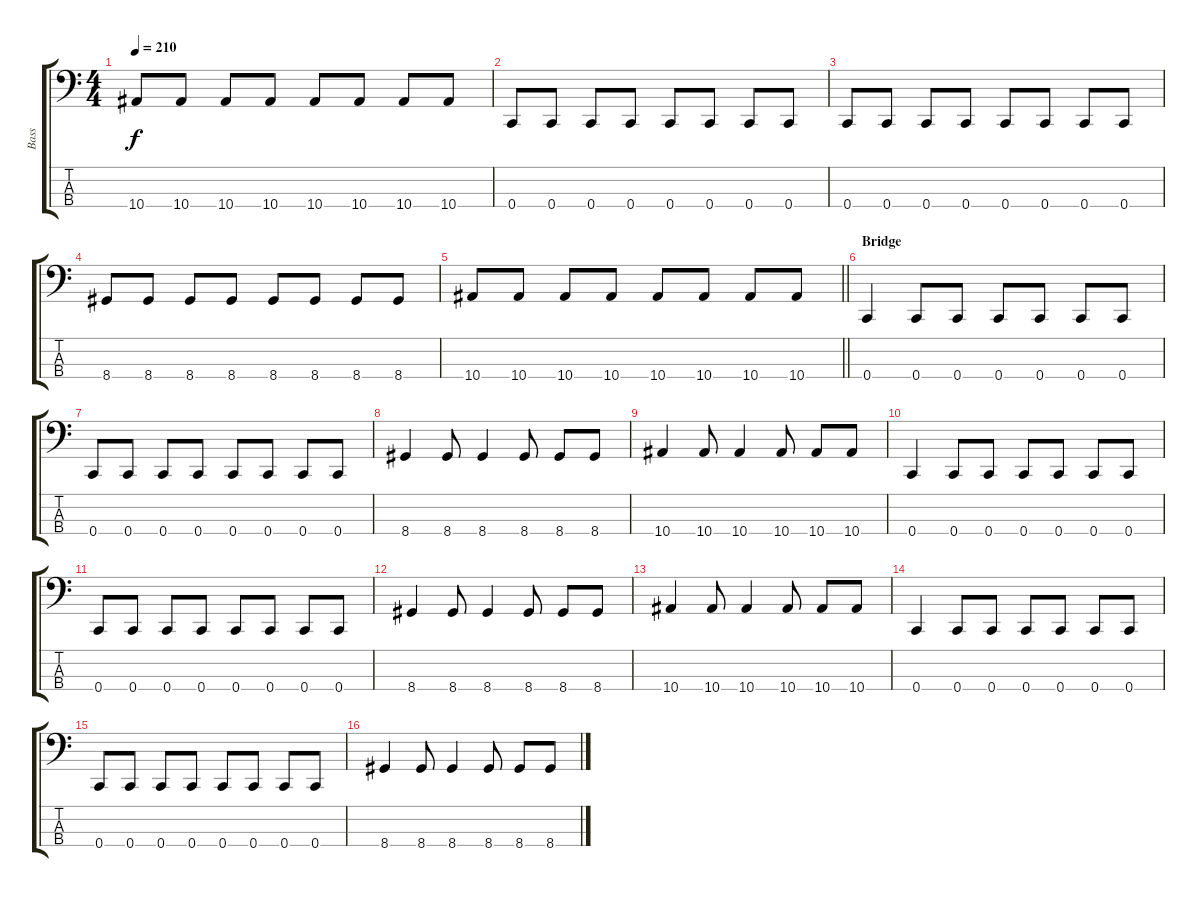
\track ("Bass" "Bass") {instrument electricbasspick}
\staff {score tabs}
\tuning (F2 C2 G1 C1) {hide}
\ts (4 4)
\tempo 210
\clef f4
\ks c
10.4.8{dy f} 10.4.8 10.4.8 10.4.8 10.4.8 10.4.8 10.4.8 10.4.8 |
0.4.8 0.4.8 0.4.8 0.4.8 0.4.8 0.4.8 0.4.8 0.4.8 |
0.4.8 0.4.8 0.4.8 0.4.8 0.4.8 0.4.8 0.4.8 0.4.8 |
8.4.8 8.4.8 8.4.8 8.4.8 8.4.8 8.4.8 8.4.8 8.4.8 |
\barLineRight lightlight
10.4.8 10.4.8 10.4.8 10.4.8 10.4.8 10.4.8 10.4.8 10.4.8 |
\section ("" "Bridge")
0.4.4 0.4.8 0.4.8 0.4.8 0.4.8 0.4.8 0.4.8 |
0.4.8 0.4.8 0.4.8 0.4.8 0.4.8 0.4.8 0.4.8 0.4.8 |
8.4.4 8.4.8 8.4.4 8.4.8 8.4.8 8.4.8 |
10.4.4 10.4.8 10.4.4 10.4.8 10.4.8 10.4.8 |
0.4.4 0.4.8 0.4.8 0.4.8 0.4.8 0.4.8 0.4.8 |
0.4.8 0.4.8 0.4.8 0.4.8 0.4.8 0.4.8 0.4.8 0.4.8 |
8.4.4 8.4.8 8.4.4 8.4.8 8.4.8 8.4.8 |
10.4.4 10.4.8 10.4.4 10.4.8 10.4.8 10.4.8 |
0.4.4 0.4.8 0.4.8 0.4.8 0.4.8 0.4.8 0.4.8 |
0.4.8 0.4.8 0.4.8 0.4.8 0.4.8 0.4.8 0.4.8 0.4.8 |
8.4.4 8.4.8 8.4.4 8.4.8 8.4.8 8.4.8
